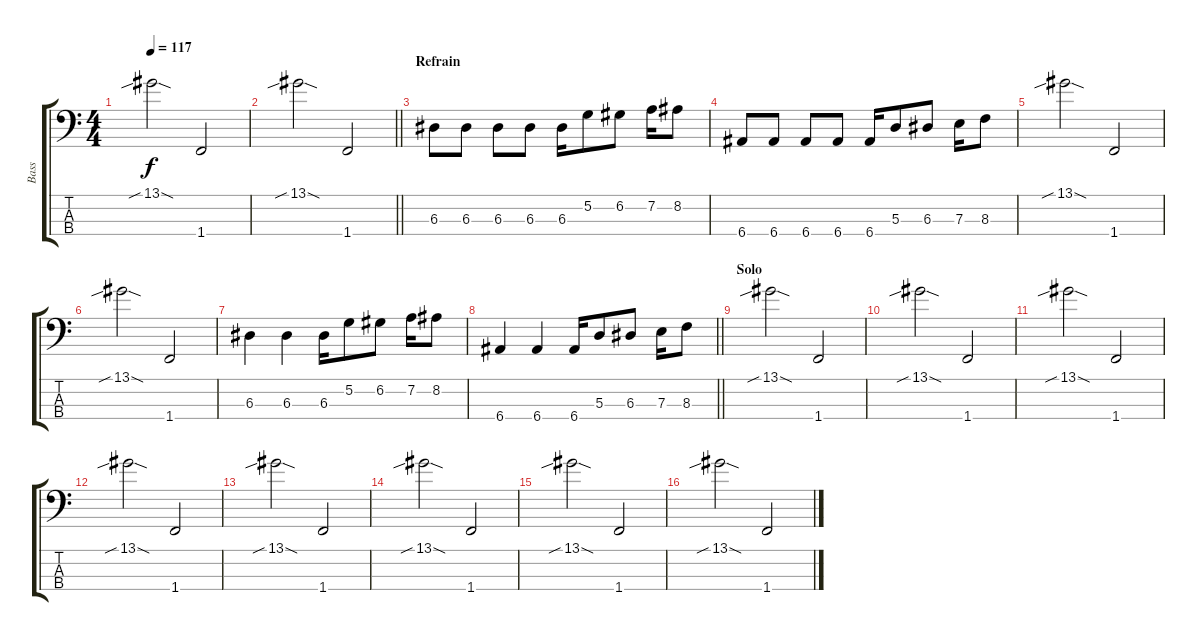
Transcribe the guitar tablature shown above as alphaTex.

\track ("Bass" "Bass") {instrument electricbassfinger}
\staff {score tabs}
\tuning (G2 D2 A1 E1) {hide}
\ts (4 4)
\tempo 117
\clef f4
\ks c
13.1{sib sod}.2{dy f} 1.4.2 |
\barLineRight lightlight
13.1{sib sod}.2 1.4.2 |
\section ("" "Refrain")
6.3.8 6.3.8 6.3.8 6.3.8 6.3.16 5.2.8 6.2.8 7.2.16 8.2.8 |
6.4.8 6.4.8 6.4.8 6.4.8 6.4.16 5.3.8 6.3.8 7.3.16 8.3.8 |
13.1{sib sod}.2 1.4.2 |
13.1{sib sod}.2 1.4.2 |
6.3.4 6.3.4 6.3.16 5.2.8 6.2.8 7.2.16 8.2.8 |
\barLineRight lightlight
6.4.4 6.4.4 6.4.16 5.3.8 6.3.8 7.3.16 8.3.8 |
\section ("" "Solo")
13.1{sib sod}.2 1.4.2 |
13.1{sib sod}.2 1.4.2 |
13.1{sib sod}.2 1.4.2 |
13.1{sib sod}.2 1.4.2 |
13.1{sib sod}.2 1.4.2 |
13.1{sib sod}.2 1.4.2 |
13.1{sib sod}.2 1.4.2 |
13.1{sib sod}.2 1.4.2
